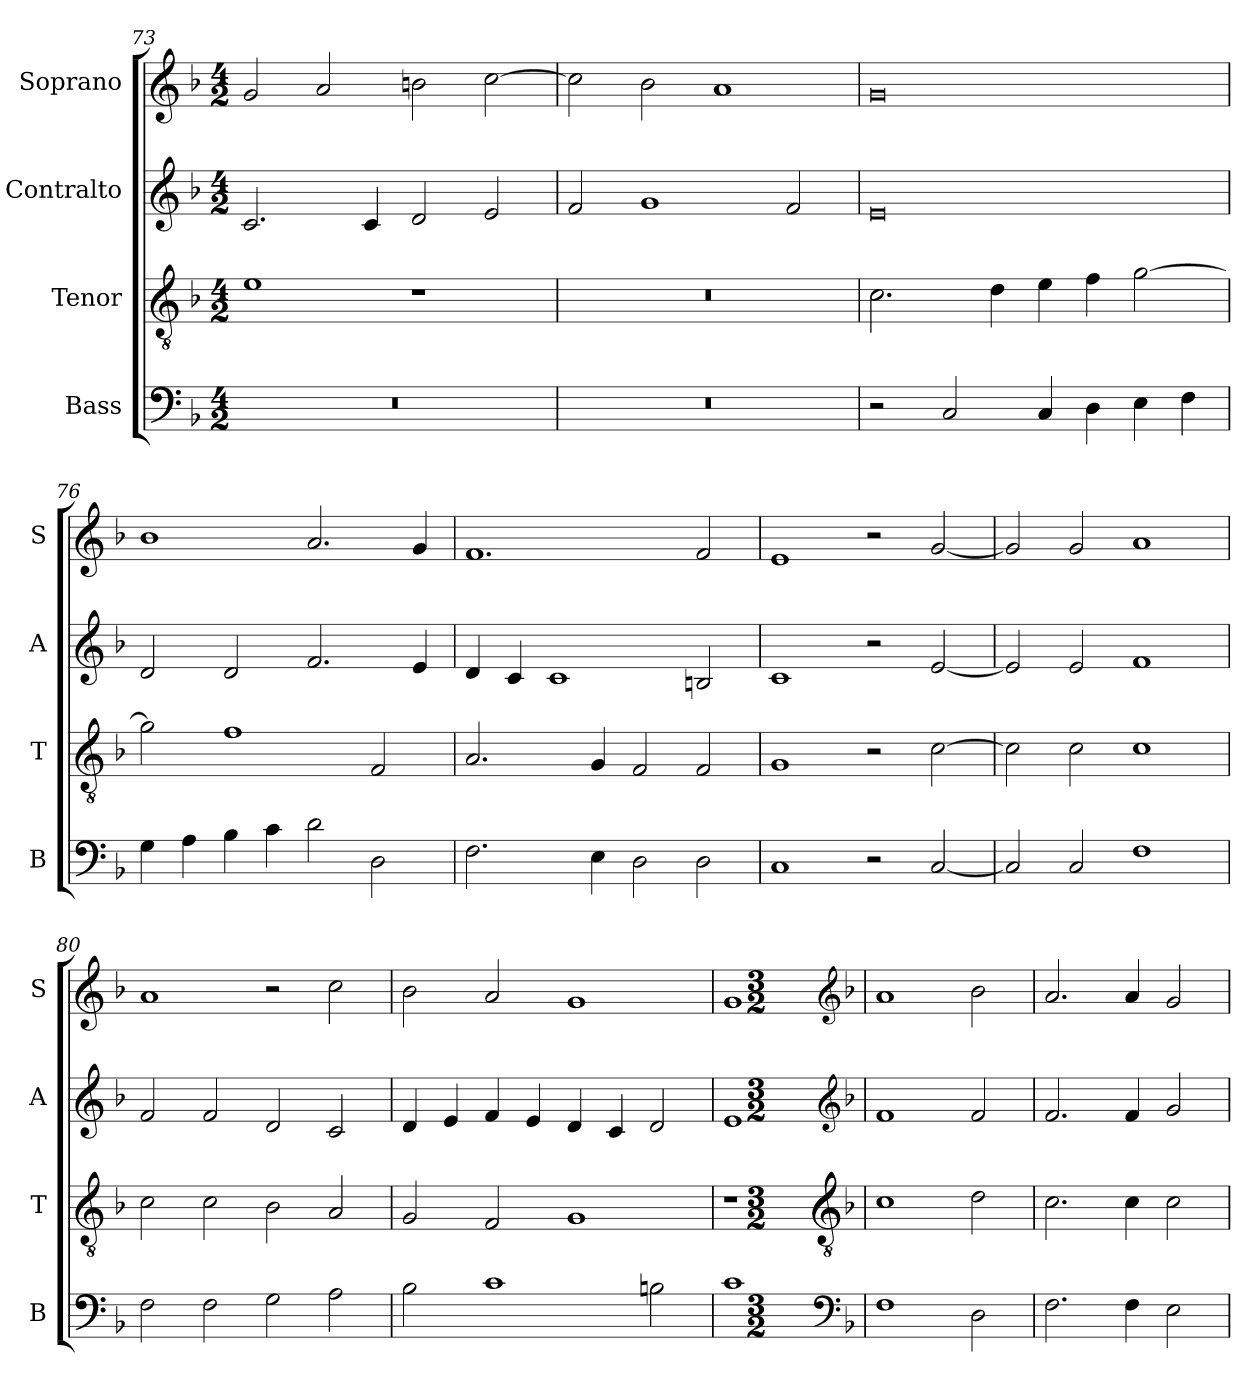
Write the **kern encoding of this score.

**kern	**kern	**kern	**kern
*part4	*part3	*part2	*part1
*staff4	*staff3	*staff2	*staff1
*I"Bass	*I"Tenor	*I"Contralto	*I"Soprano
*I'B	*I'T	*I'A	*I'S
*clefF4	*clefGv2	*clefG2	*clefG2
*k[b-]	*k[b-]	*k[b-]	*k[b-]
*F:ion	*F:ion	*F:ion	*F:ion
*M4/2	*M4/2	*M4/2	*M4/2
=73	=73	=73	=73
0r	1e	2.c	2g
.	.	.	2a
.	.	4c	.
.	1r	2d	2bn
.	.	2e	[2cc
=74	=74	=74	=74
0r	0r	2f	2cc]
.	.	1g	2b-
.	.	.	1a
.	.	2f	.
=75	=75	=75	=75
2r	2.c	0e	0g
2C	.	.	.
.	4d	.	.
4C	4e	.	.
4D	4f	.	.
4E	[2g	.	.
4F	.	.	.
=76	=76	=76	=76
4G	2g]	2d	1b-
4A	.	.	.
4B-	1f	2d	.
4c	.	.	.
2d	.	2.f	2.a
2D	2F	.	.
.	.	4e	4g
=77	=77	=77	=77
2.F	2.A	4d	1.f
.	.	4c	.
.	.	1c	.
4E	4G	.	.
2D	2F	.	.
2D	2F	2Bn	2f
=78	=78	=78	=78
1C	1G	1c	1e
2r	2r	2r	2r
[2C	[2c	[2e	[2g
=79	=79	=79	=79
2C]	2c]	2e]	2g]
2C	2c	2e	2g
1F	1c	1f	1a
=80	=80	=80	=80
2F	2c	2f	1a
2F	2c	2f	.
2G	2B-	2d	2r
2A	2A	2c	2cc
=81	=81	=81	=81
2B-	2G	4d	2b-
.	.	4e	.
1c	2F	4f	2a
.	.	4e	.
.	1G	4d	1g
.	.	4c	.
2Bn	.	2d	.
=82	=82	=82	=82
1c	1r	1e	1g
*clefF4	*clefGv2	*clefG2	*clefG2
*k[b-]	*k[b-]	*k[b-]	*k[b-]
*F:ion	*F:ion	*F:ion	*F:ion
*M3/2	*M3/2	*M3/2	*M3/2
=83	=83	=83	=83
1F	1c	1f	1a
2D	2d	2f	2b-
=84	=84	=84	=84
2.F	2.c	2.f	2.a
4F	4c	4f	4a
2E	2c	2g	2g
=	=	=	=
*-	*-	*-	*-
